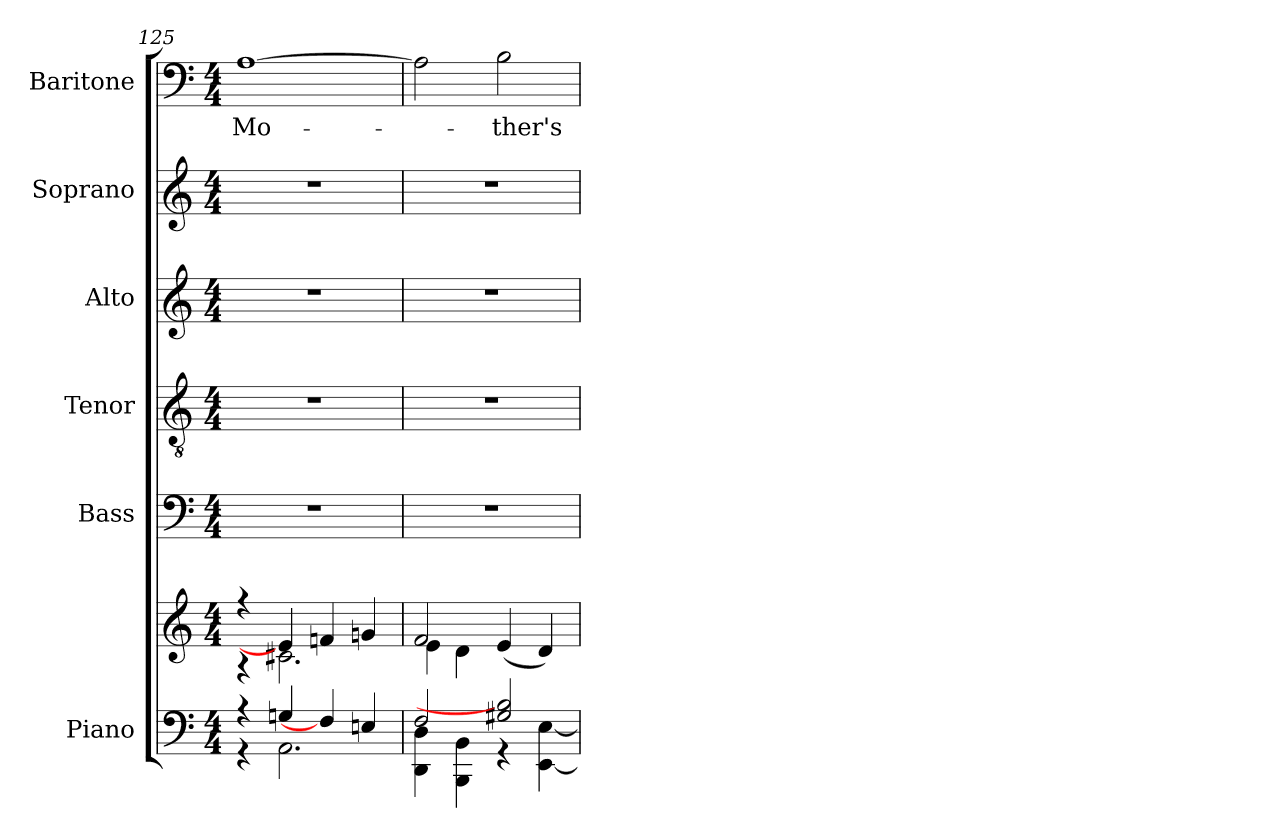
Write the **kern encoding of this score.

**kern	**kern	**kern	**kern	**kern	**kern	**kern	**text
*part6	*part6	*part5	*part4	*part3	*part2	*part1	*part1
*staff7	*staff6	*staff5	*staff4	*staff3	*staff2	*staff1	*staff1
*I"Piano	*	*I"Bass	*I"Tenor	*I"Alto	*I"Soprano	*I"Baritone	*
*	*	*I'B	*I'T	*I'A	*I'S	*	*
*clefF4	*clefG2	*clefF4	*clefGv2	*clefG2	*clefG2	*clefF4	*
*k[]	*k[]	*k[]	*k[]	*k[]	*k[]	*k[]	*
*M4/4	*M4/4	*M4/4	*M4/4	*M4/4	*M4/4	*M4/4	*
=125	=125	=125	=125	=125	=125	=125	=125
*^	*^	*	*	*	*	*	*
!	!	!	!	!	!	!	!	!	!LO:LY:b
4r	4r	4r	4r	1r	1r	1r	1r	[1A	Mo-
4Gni/	2.AA\	4e/]	2.c#X\	.	.	.	.	.	.
4Fn/]	.	4fni/	.	.	.	.	.	.	.
4Eni/	.	4gni/	.	.	.	.	.	.	.
!!LO:LB:g=z
=126	=126	=126	=126	=126	=126	=126	=126	=126	=126
2F/	4DD\ 4D\	2f/	4e\	1r	1r	1r	1r	2A\]	.
.	4BBB\ 4BB\	.	4d\	.	.	.	.	.	.
!	!	!	!	!	!	!	!	!	!LO:LY:b
2G#X/ 2B/]	4r	2ryy	(<4e/	.	.	.	.	2B\	ther's
.	[4EE\ [4E\	.	4d/)	.	.	.	.	.	.
*v	*v	*	*	*	*	*	*	*	*
*	*v	*v	*	*	*	*	*	*
=	=	=	=	=	=	=	=
*-	*-	*-	*-	*-	*-	*-	*-
